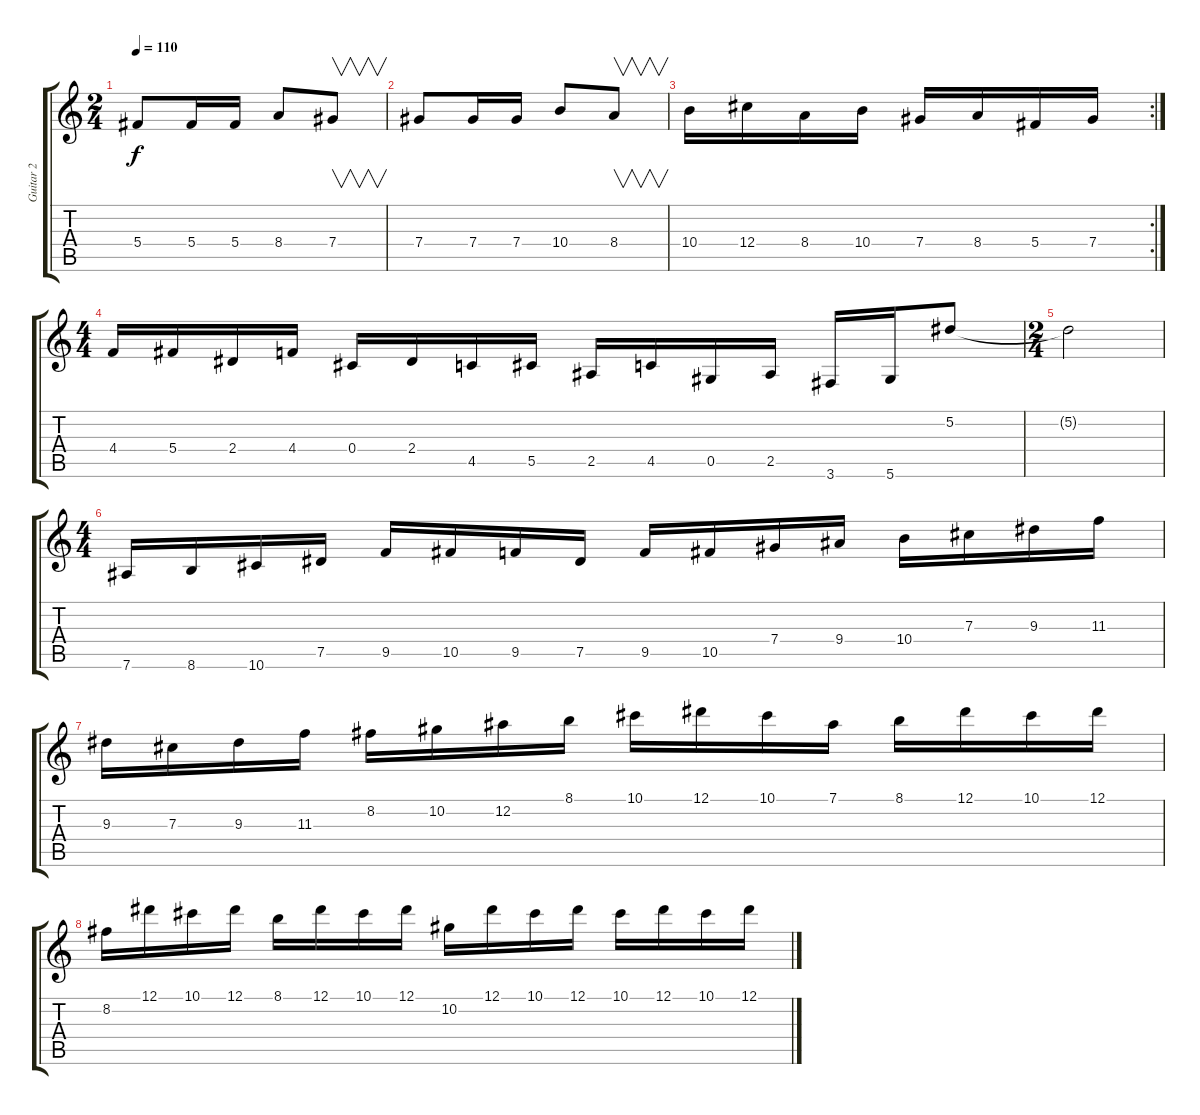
\track ("Guitar 2" "Guitar 2") {instrument distortionguitar}
\staff {score tabs}
\tuning (Eb4 Bb3 Gb3 Db3 Ab2 Eb2) {hide}
\ts (2 4)
\tempo 110
\clef g2
\ks c
5.4.8{dy f} 5.4.16 5.4.16 8.4.8 7.4.8{v} |
7.4.8 7.4.16 7.4.16 10.4.8 8.4.8{v} |
\rc 2
10.4.16 12.4.16 8.4.16 10.4.16 7.4.16 8.4.16 5.4.16 7.4.16 |
\ts (4 4)
4.4.16 5.4.16 2.4.16 4.4.16 0.4.16 2.4.16 4.5.16 5.5.16 2.5.16 4.5.16 0.5.16 2.5.16 3.6.16 5.6.16 5.2.8 |
\ts (2 4)
5.2{t}.2 |
\ts (4 4)
7.6.16 8.6.16 10.6.16 7.5.16 9.5.16 10.5.16 9.5.16 7.5.16 9.5.16 10.5.16 7.4.16 9.4.16 10.4.16 7.3.16 9.3.16 11.3.16 |
9.3.16 7.3.16 9.3.16 11.3.16 8.2.16 10.2.16 12.2.16 8.1.16 10.1.16 12.1.16 10.1.16 7.1.16 8.1.16 12.1.16 10.1.16 12.1.16 |
8.2.16 12.1.16 10.1.16 12.1.16 8.1.16 12.1.16 10.1.16 12.1.16 10.2.16 12.1.16 10.1.16 12.1.16 10.1.16 12.1.16 10.1.16 12.1.16
